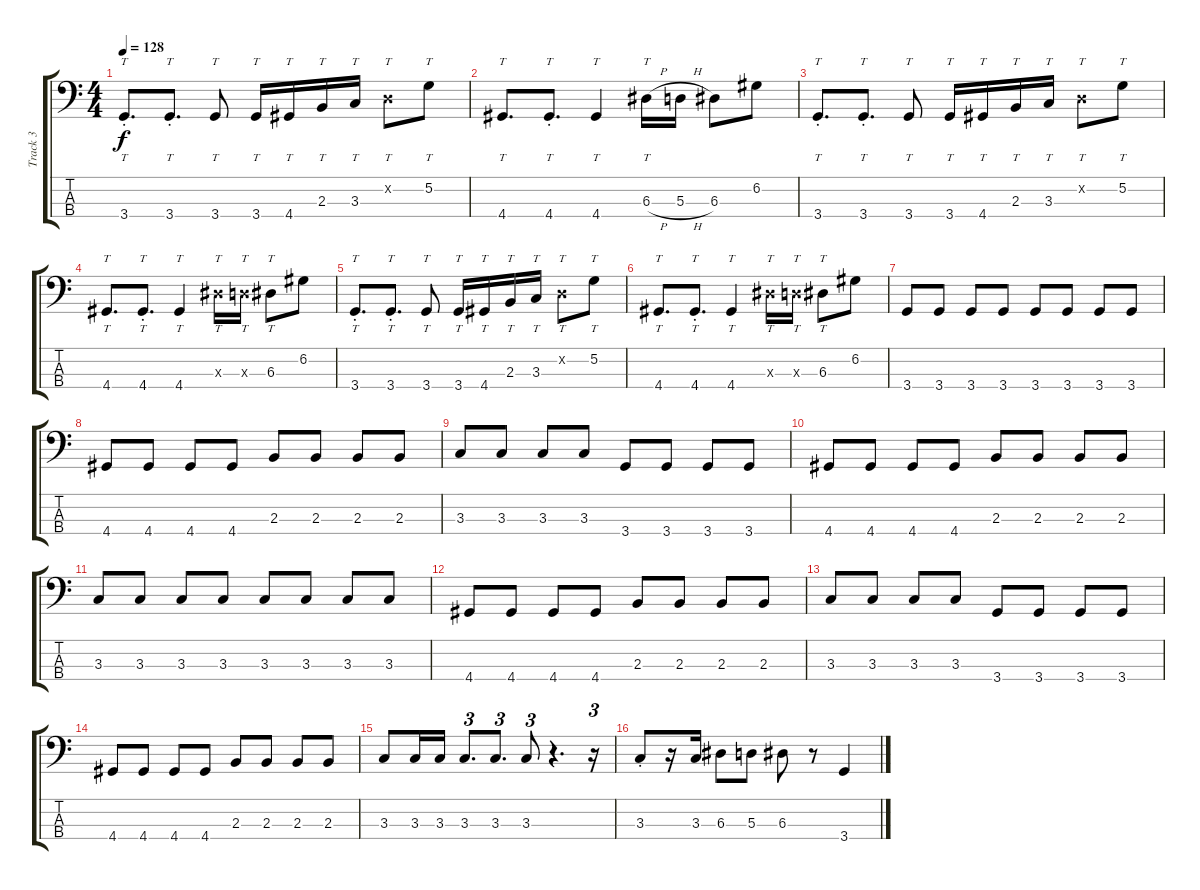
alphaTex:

\track ("Track 3" "Track 3") {instrument electricbassfinger}
\staff {score tabs}
\tuning (G2 D2 A1 E1) {hide}
\ts (4 4)
\tempo 128
\clef f4
\ks c
3.4{st}.8{tt d dy f} 3.4{st}.8{tt d} 3.4.8{tt} 3.4.16{tt} 4.4.16{tt} 2.3.16{tt} 3.3.16{tt} 0.2{x}.8{tt} 5.2.8{tt} |
4.4.8{tt d} 4.4{st}.8{tt d} 4.4.4{tt} 6.3{h}.16{tt} 5.3{h}.16 6.3.8 6.2.8 |
3.4{st}.8{tt d} 3.4{st}.8{tt d} 3.4.8{tt} 3.4.16{tt} 4.4.16{tt} 2.3.16{tt} 3.3.16{tt} 0.2{x}.8{tt} 5.2.8{tt} |
4.4.8{tt d} 4.4{st}.8{tt d} 4.4.4{tt} 6.3{x}.16{tt} 5.3{x}.16{tt} 6.3.8{tt} 6.2.8 |
3.4{st}.8{tt d} 3.4{st}.8{tt d} 3.4.8{tt} 3.4.16{tt} 4.4.16{tt} 2.3.16{tt} 3.3.16{tt} 0.2{x}.8{tt} 5.2.8{tt} |
4.4.8{tt d} 4.4{st}.8{tt d} 4.4.4{tt} 6.3{x}.16{tt} 5.3{x}.16{tt} 6.3.8{tt} 6.2.8 |
3.4.8 3.4.8 3.4.8 3.4.8 3.4.8 3.4.8 3.4.8 3.4.8 |
4.4.8 4.4.8 4.4.8 4.4.8 2.3.8 2.3.8 2.3.8 2.3.8 |
3.3.8 3.3.8 3.3.8 3.3.8 3.4.8 3.4.8 3.4.8 3.4.8 |
4.4.8 4.4.8 4.4.8 4.4.8 2.3.8 2.3.8 2.3.8 2.3.8 |
3.3.8 3.3.8 3.3.8 3.3.8 3.3.8 3.3.8 3.3.8 3.3.8 |
4.4.8 4.4.8 4.4.8 4.4.8 2.3.8 2.3.8 2.3.8 2.3.8 |
3.3.8 3.3.8 3.3.8 3.3.8 3.4.8 3.4.8 3.4.8 3.4.8 |
4.4.8 4.4.8 4.4.8 4.4.8 2.3.8 2.3.8 2.3.8 2.3.8 |
3.3.8 3.3.16 3.3.16 3.3.8{d tu (3 2)} 3.3.8{d tu (3 2)} 3.3.8{tu (3 2)} r.4{d} r.16{tu (3 2)} |
3.3{st}.8 r.16 3.3.16 6.3.8 5.3.8 6.3.8 r.8 3.4.4
